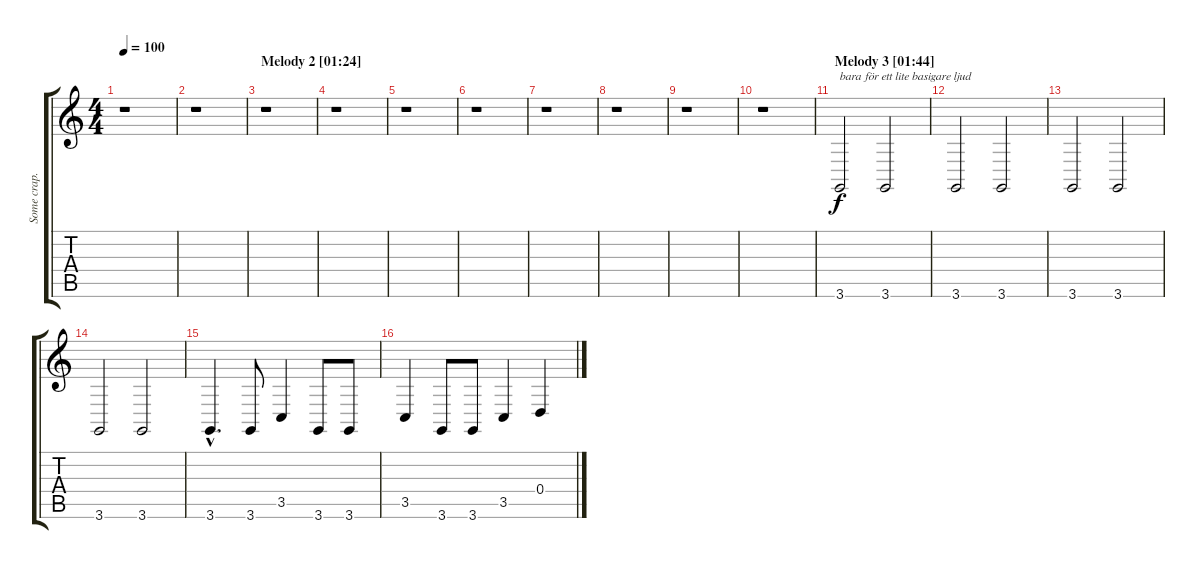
\track ("Some crap..." "Some crap.") {instrument pad2warm}
\staff {score tabs}
\tuning (E4 B3 G3 D3 A2 E2) {hide}
\ts (4 4)
\tempo 100
\clef g2
\ks c
r.1{dy f} |
r.1 |
\section ("" "Melody 2 [01:24]")
r.1 |
r.1 |
r.1 |
r.1 |
r.1 |
r.1 |
r.1 |
r.1 |
\section ("" "Melody 3 [01:44]")
3.6.2{txt "bara för ett lite basigare ljud"} 3.6.2 |
3.6.2 3.6.2 |
3.6.2 3.6.2 |
3.6.2 3.6.2 |
3.6{hac}.4{d} 3.6.8 3.5.4 3.6.8 3.6.8 |
3.5.4 3.6.8 3.6.8 3.5.4 0.4.4
